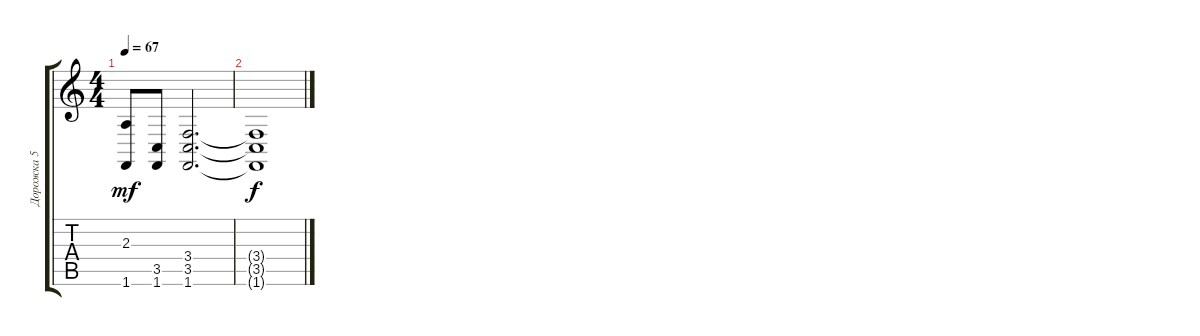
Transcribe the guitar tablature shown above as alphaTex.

\track ("Дорожка 5" "Дорожка 5") {instrument brightacousticpiano}
\staff {score tabs}
\tuning (E4 B3 G3 D3 A2 E2) {hide}
\ts (4 4)
\tempo 67
\clef g2
\ks c
(2.3 1.6).8{dy mf} (3.5 1.6).8 (3.4 3.5 1.6).2{d} |
(3.4{t} 3.5{t} 1.6{t}).1{dy f}
